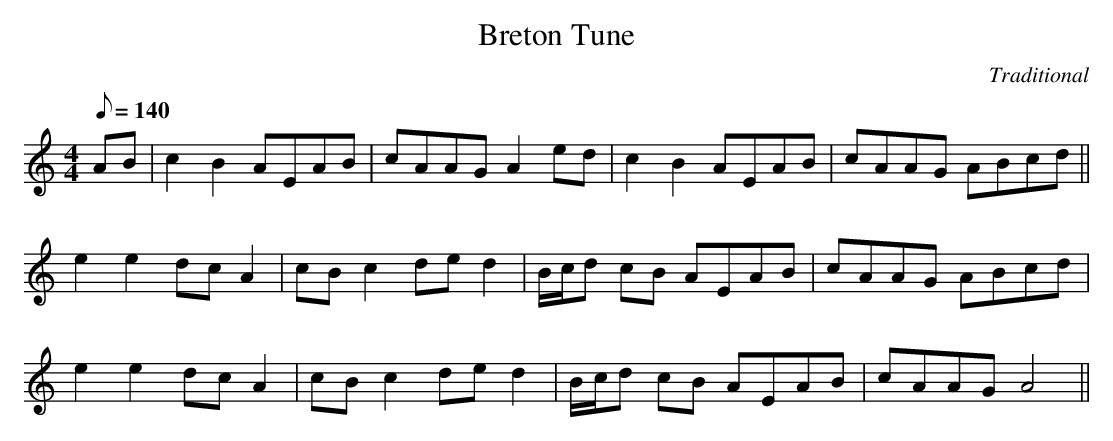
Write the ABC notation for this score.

X:1
T:Breton Tune
M:4/4
L:1/8
Q:140
C:Traditional
K:AMin
AB|c2 B2 AEAB|cAAG A2 ed|c2 B2 AEAB|cAAG ABcd||!e2 e2 dc A2|cB c2 de d2|
B/2c/2d cB AEAB|cAAG ABcd|!e2 e2 dc A2|cB c2 de d2|B/2c/2d cB AEAB|cAAG
A4||
